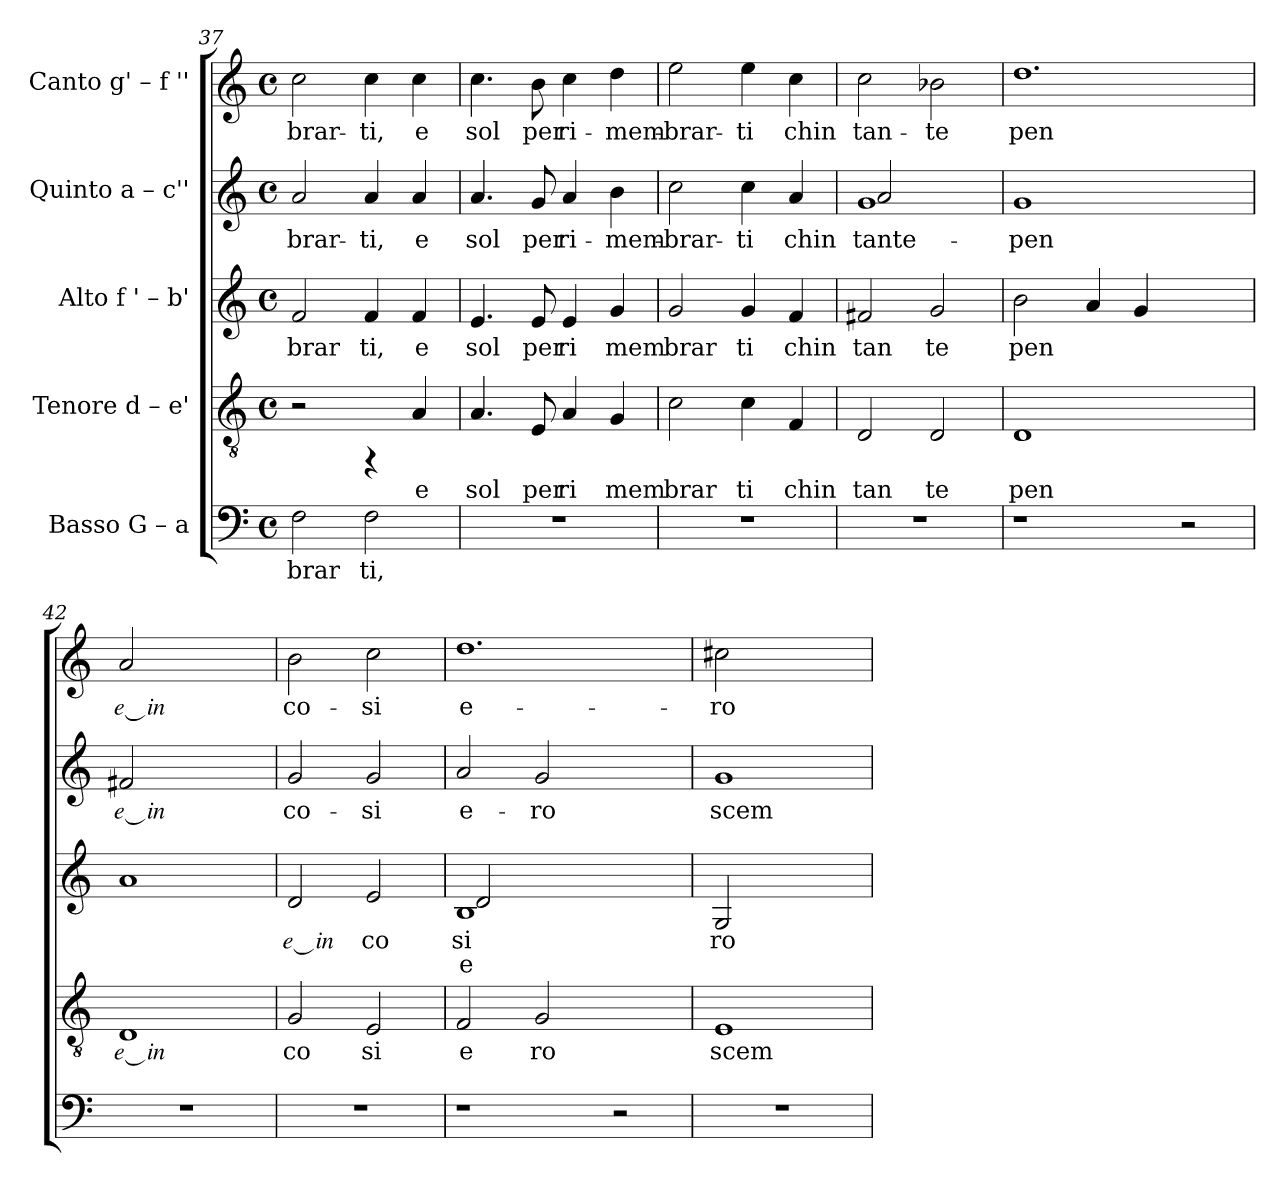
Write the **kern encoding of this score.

**kern	**text	**kern	**text	**kern	**text	**text	**kern	**text	**kern	**text
*part5	*part5	*part4	*part4	*part3	*part3	*part3	*part2	*part2	*part1	*part1
*staff5	*staff5	*staff4	*staff4	*staff3	*staff3	*staff3	*staff2	*staff2	*staff1	*staff1
*I"Basso  G – a	*	*I"Tenore  d – e'	*	*I"Alto  f ' – b'	*	*	*I"Quinto  a – c''	*	*I"Canto  g' – f ''	*
!!LO:PB:g=z
*clefF4	*	*clefGv2	*	*clefG2	*	*	*clefG2	*	*clefG2	*
*k[]	*	*k[]	*	*k[]	*	*	*k[]	*	*k[]	*
*C:	*	*C:	*	*C:	*	*	*C:	*	*C:	*
*M4/4	*	*M4/4	*	*M4/4	*	*	*M4/4	*	*M4/4	*
*met(c)	*	*met(c)	*	*met(c)	*	*	*met(c)	*	*met(c)	*
=37	=37	=37	=37	=37	=37	=37	=37	=37	=37	=37
!	!LO:LY:b:rj	!	!	!	!LO:LY:b:rj	!	!	!LO:LY:b:rj	!	!LO:LY:b:rj
2F\	-brar	2r	.	2f/	brar	.	2a/	brar-	2cc\	brar-
!	!LO:LY:b:rj	!	!	!	!LO:LY:b:rj	!	!	!LO:LY:b:rj	!	!LO:LY:b:rj
2F\	ti,	4rFF	.	4f/	ti,	.	4a/	-ti,	4cc\	-ti,
!	!	!	!LO:LY:b:rj	!	!LO:LY:b:rj	!	!	!LO:LY:b:rj	!	!LO:LY:b:rj
.	.	4A/	e	4f/	e	.	4a/	e	4cc\	e
=38	=38	=38	=38	=38	=38	=38	=38	=38	=38	=38
!	!	!	!LO:LY:b:rj	!	!LO:LY:b:rj	!	!	!LO:LY:b:rj	!	!LO:LY:b:rj
1r	.	4.A/	sol	4.e/	sol	.	4.a/	sol	4.cc\	sol
!	!	!	!LO:LY:b:rj	!	!LO:LY:b:rj	!	!	!LO:LY:b:rj	!	!LO:LY:b:rj
.	.	8E/	per	8e/	per	.	8g/	per	8b\	per
!	!	!	!LO:LY:b:rj	!	!LO:LY:b:rj	!	!	!LO:LY:b:rj	!	!LO:LY:b:rj
.	.	4A/	ri	4e/	ri	.	4a/	ri-	4cc\	ri-
!	!	!	!LO:LY:b:rj	!	!LO:LY:b:rj	!	!	!LO:LY:b:rj	!	!LO:LY:b:rj
.	.	4G/	mem	4g/	mem	.	4b\	-mem-	4dd\	-mem-
=39	=39	=39	=39	=39	=39	=39	=39	=39	=39	=39
!	!	!	!LO:LY:b:rj	!	!LO:LY:b:rj	!	!	!LO:LY:b:rj	!	!LO:LY:b:rj
1r	.	2c\	brar	2g/	brar	.	2cc\	-brar-	2ee\	-brar-
!	!	!	!LO:LY:b:rj	!	!LO:LY:b:rj	!	!	!LO:LY:b:rj	!	!LO:LY:b:rj
.	.	4c\	ti	4g/	ti	.	4cc\	-ti	4ee\	-ti
!	!	!	!LO:LY:b:rj	!	!LO:LY:b:rj	!	!	!LO:LY:b:rj	!	!LO:LY:b:rj
.	.	4F/	chin	4f/	chin	.	4a/	chin	4cc\	chin
=40	=40	=40	=40	=40	=40	=40	=40	=40	=40	=40
!	!	!	!LO:LY:b:rj	!	!LO:LY:b:rj	!	!	!LO:LY:b:rj	!	!LO:LY:b:rj
*	*	*	*	*	*	*	*^	*	*	*
1r	.	2D/	tan	2f#X/	tan	.	1g	2a/	tante-	2cc\	tan-
!	!	!	!LO:LY:b:rj	!	!LO:LY:b:rj	!	!	!	!	!	!LO:LY:b:rj
.	.	2D/	te	2g/	te	.	.	2ryy	.	2b-X\	-te
=41	=41	=41	=41	=41	=41	=41	=41	=41	=41	=41	=41
!	!	!	!LO:LY:b:rj	!	!LO:LY:b:rj	!	!	!	!LO:LY:b:rj	!	!LO:LY:b:rj
*	*	*	*	*	*	*	*v	*v	*	*	*
1r	.	1D	pen	2b\	pen	.	1g	-pen	1.dd	pen
!	!	!	!	!	!LO:LY:b:rj	!	!	!	!	!
.	.	.	.	4a/	.	.	.	.	.	.
!	!	!	!	!	!LO:LY:b:rj	!	!	!	!	!
.	.	.	.	4g/	.	.	.	.	.	.
2r	.	2ryy	.	2ryy	.	.	2ryy	.	.	.
=42	=42	=42	=42	=42	=42	=42	=42	=42	=42	=42
!	!	!	!LO:LY:b:rj	!	!LO:LY:b:rj	!	!	!LO:LY:b:rj	!	!LO:LY:b:rj
1r	.	1D	e‿in	1a	.	.	2f#X/	e‿in	2a/	e‿in
.	.	.	.	.	.	.	2ryy	.	2ryy	.
=43	=43	=43	=43	=43	=43	=43	=43	=43	=43	=43
!	!	!	!LO:LY:b:rj	!	!LO:LY:b:rj	!	!	!LO:LY:b:rj	!	!LO:LY:b:rj
1r	.	2G/	co	2d/	e‿in	.	2g/	co-	2b\	co-
!	!	!	!LO:LY:b:rj	!	!LO:LY:b:rj	!	!	!LO:LY:b:rj	!	!LO:LY:b:rj
.	.	2E/	si	2e/	co	.	2g/	-si	2cc\	-si
=44	=44	=44	=44	=44	=44	=44	=44	=44	=44	=44
!	!	!	!LO:LY:b:rj	!	!LO:LY:b:rj	!LO:LY:b:rj	!	!LO:LY:b:rj	!	!LO:LY:b:rj
*	*	*	*	*^	*	*	*	*	*	*
1r	.	2F/	e	1B	2d/	si	e	2a/	e-	1.dd	e-
!	!	!	!LO:LY:b:rj	!	!	!	!	!	!LO:LY:b:rj	!	!
.	.	2G/	ro	.	2ryy	.	.	2g/	-ro	.	.
2r	.	2ryy	.	2ryy	2ryy	.	.	2ryy	.	.	.
!!LO:LB:g=z
=45	=45	=45	=45	=45	=45	=45	=45	=45	=45	=45	=45
!	!	!	!LO:LY:b:rj	!	!	!LO:LY:b:rj	!	!	!LO:LY:b:rj	!	!LO:LY:b:rj
*	*	*	*	*v	*v	*	*	*	*	*	*
1r	.	1E	scem	2G/	ro	.	1g	scem	2cc#X\	-ro
.	.	.	.	2ryy	.	.	.	.	2ryy	.
=	=	=	=	=	=	=	=	=	=	=
*-	*-	*-	*-	*-	*-	*-	*-	*-	*-	*-
